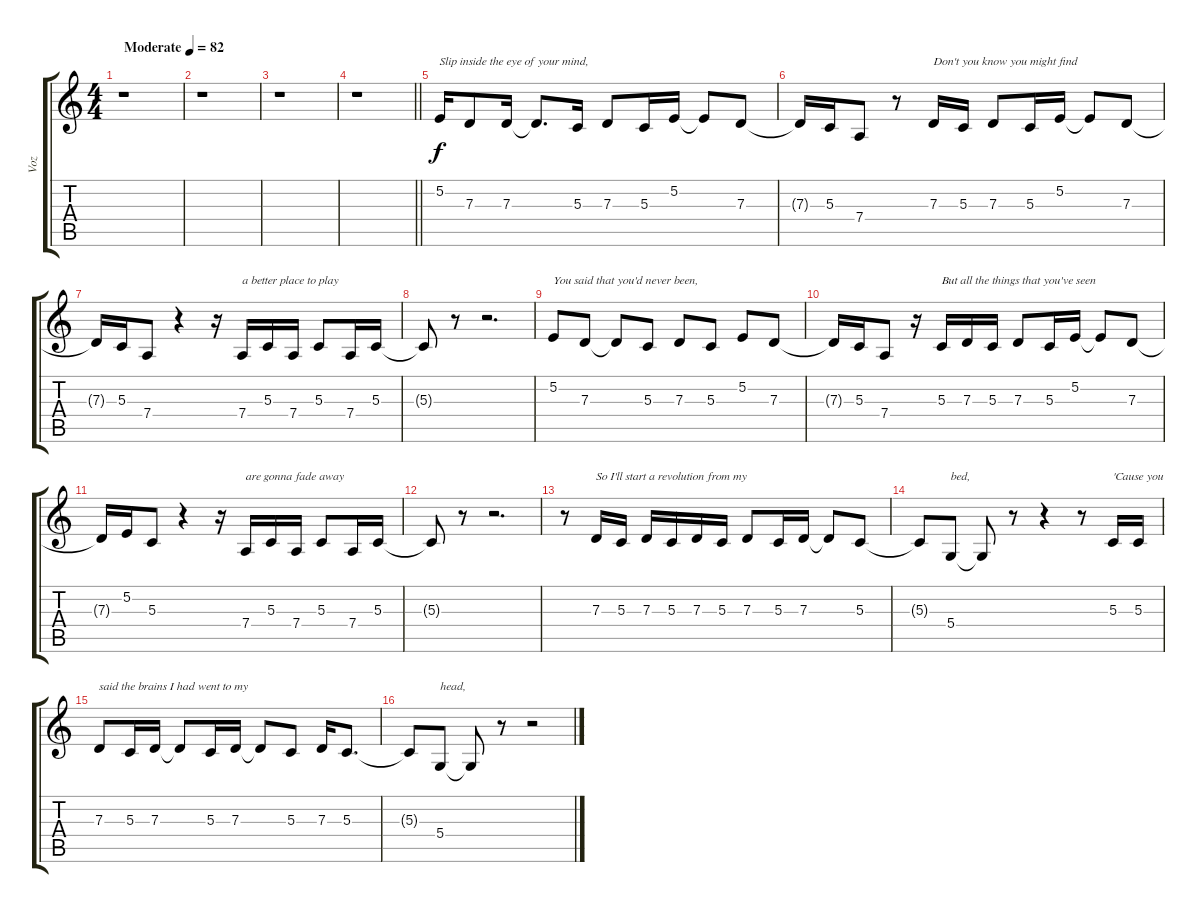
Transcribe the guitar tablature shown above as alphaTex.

\track ("Voz" "Voz") {instrument clarinet}
\staff {score tabs}
\tuning (E4 B3 G3 D3 A2 E2) {hide}
\ts (4 4)
\tempo (82 "Moderate")
\clef g2
\ks c
r.1{dy f instrument clarinet} |
r.1 |
r.1 |
\barLineRight lightlight
r.1 |
5.2.16{txt "Slip inside the eye of your mind,"} 7.3.8 7.3.16 7.3{t}.8{d} 5.3.16 7.3.8 5.3.16 5.2.16 5.2{t}.8 7.3.8 |
7.3{t}.16 5.3.16 7.4.8 r.8 7.3.16{txt "Don't you know you might find"} 5.3.16 7.3.8 5.3.16 5.2.16 5.2{t}.8 7.3.8 |
7.3{t}.16 5.3.16 7.4.8 r.4 r.16 7.4.16{txt "a better place to play"} 5.3.16 7.4.16 5.3.8 7.4.16 5.3.16 |
5.3{t}.8 r.8 r.2{d} |
5.2.8{txt "You said that you'd never been,"} 7.3.8 7.3{t}.8 5.3.8 7.3.8 5.3.8 5.2.8 7.3.8 |
7.3{t}.16 5.3.16 7.4.8 r.16 5.3.16{txt "But all the things that you've seen"} 7.3.16 5.3.16 7.3.8 5.3.16 5.2.16 5.2{t}.8 7.3.8 |
7.3{t}.16 5.2.16 5.3.8 r.4 r.16 7.4.16{txt "are gonna fade away"} 5.3.16 7.4.16 5.3.8 7.4.16 5.3.16 |
5.3{t}.8 r.8 r.2{d} |
r.8 7.3.16{txt "So I'll start a revolution from my"} 5.3.16 7.3.16 5.3.16 7.3.16 5.3.16 7.3.8 5.3.16 7.3.16 7.3{t}.8 5.3.8 |
5.3{t}.8 5.4.8{txt "bed,"} 5.4{t}.8 r.8 r.4 r.8 5.3.16{txt "'Cause you"} 5.3.16 |
7.3.8{txt "said the brains I had went to my"} 5.3.16 7.3.16 7.3{t}.8 5.3.16 7.3.16 7.3{t}.8 5.3.8 7.3.16 5.3.8{d} |
5.3{t}.8 5.4.8{txt "head,"} 5.4{t}.8 r.8 r.2
